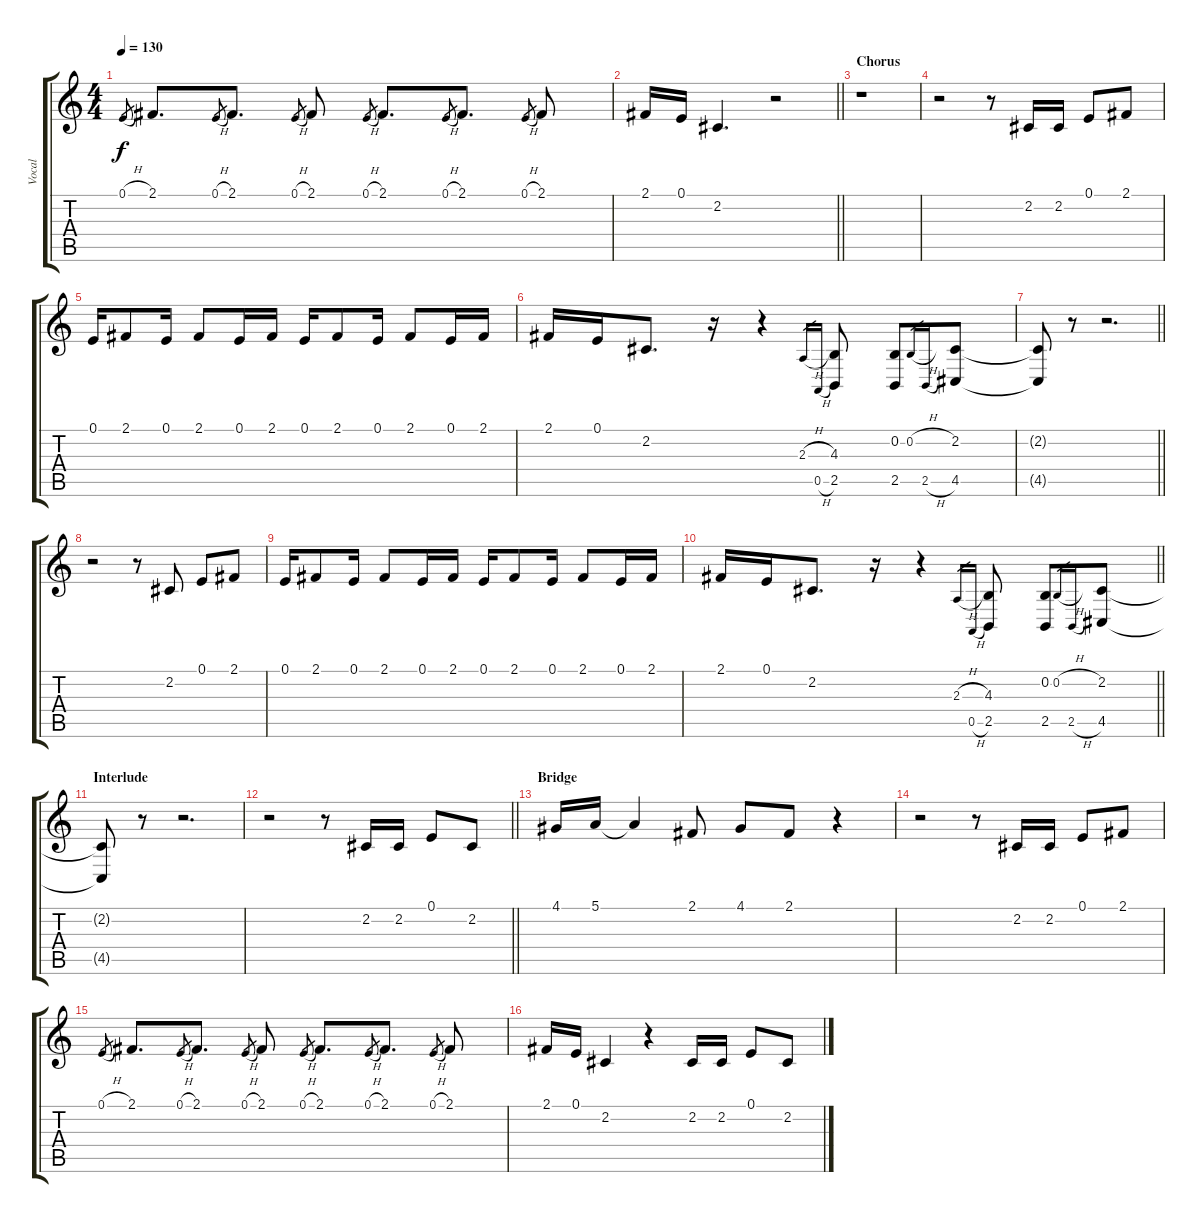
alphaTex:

\track ("Vocal" "Vocal") {instrument lead2sawtooth}
\staff {score tabs}
\tuning (E4 B3 G3 D3 A2 E2) {hide}
\ts (4 4)
\tempo 130
\clef g2
\ks c
0.1{h}.8{gr dy f} 2.1.8{d} 0.1{h}.8{gr} 2.1.8{d} 0.1{h}.8{gr} 2.1.8 0.1{h}.8{gr} 2.1.8{d} 0.1{h}.8{gr} 2.1.8{d} 0.1{h}.8{gr} 2.1.8 |
\barLineRight lightlight
2.1.16 0.1.16 2.2.4{d} r.2 |
\section ("" "Chorus")
r.1 |
r.2 r.8 2.2.16 2.2.16 0.1.8 2.1.8 |
0.1.16 2.1.8 0.1.16 2.1.8 0.1.16 2.1.16 0.1.16 2.1.8 0.1.16 2.1.8 0.1.16 2.1.16 |
2.1.16 0.1.16 2.2.8{d} r.16 r.4 2.3{h}.16{gr} 0.5{h}.16{gr} (4.3 2.5).8 (0.2 2.5).8 0.2{h}.16{gr} 2.5{h}.16{gr} (2.2 4.5).8 |
\barLineRight lightlight
(2.2{t} 4.5{t}).8 r.8 r.2{d} |
r.2 r.8 2.2.8 0.1.8 2.1.8 |
0.1.16 2.1.8 0.1.16 2.1.8 0.1.16 2.1.16 0.1.16 2.1.8 0.1.16 2.1.8 0.1.16 2.1.16 |
\barLineRight lightlight
2.1.16 0.1.16 2.2.8{d} r.16 r.4 2.3{h}.16{gr} 0.5{h}.16{gr} (4.3 2.5).8 (0.2 2.5).8 0.2{h}.16{gr} 2.5{h}.16{gr} (2.2 4.5).8 |
\section ("" "Interlude")
(2.2{t} 4.5{t}).8 r.8 r.2{d} |
\barLineRight lightlight
r.2 r.8 2.2.16 2.2.16 0.1.8 2.2.8 |
\section ("" "Bridge")
4.1.16 5.1.16 5.1{t}.4 2.1.8 4.1.8 2.1.8 r.4 |
r.2 r.8 2.2.16 2.2.16 0.1.8 2.1.8 |
0.1{h}.8{gr} 2.1.8{d} 0.1{h}.8{gr} 2.1.8{d} 0.1{h}.8{gr} 2.1.8 0.1{h}.8{gr} 2.1.8{d} 0.1{h}.8{gr} 2.1.8{d} 0.1{h}.8{gr} 2.1.8 |
2.1.16 0.1.16 2.2.4 r.4 2.2.16 2.2.16 0.1.8 2.2.8
